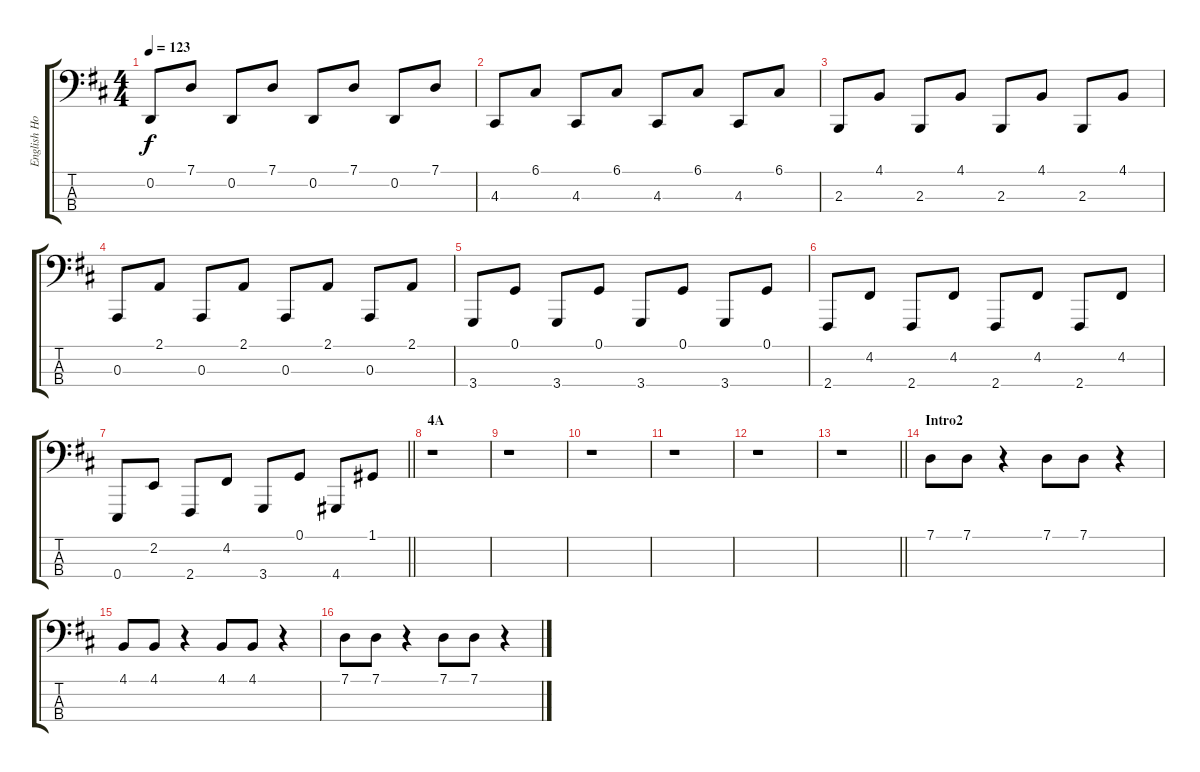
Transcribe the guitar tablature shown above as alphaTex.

\track ("English Horn" "English Ho") {instrument englishhorn}
\staff {score tabs}
\tuning (G2 D2 A1 E1) {hide}
\ts (4 4)
\tempo 123
\clef f4
\ks d
0.2.8{dy f} 7.1.8 0.2.8 7.1.8 0.2.8 7.1.8 0.2.8 7.1.8 |
4.3.8 6.1.8 4.3.8 6.1.8 4.3.8 6.1.8 4.3.8 6.1.8 |
2.3.8 4.1.8 2.3.8 4.1.8 2.3.8 4.1.8 2.3.8 4.1.8 |
0.3.8 2.1.8 0.3.8 2.1.8 0.3.8 2.1.8 0.3.8 2.1.8 |
3.4.8 0.1.8 3.4.8 0.1.8 3.4.8 0.1.8 3.4.8 0.1.8 |
2.4.8 4.2.8 2.4.8 4.2.8 2.4.8 4.2.8 2.4.8 4.2.8 |
\barLineRight lightlight
0.4.8 2.2.8 2.4.8 4.2.8 3.4.8 0.1.8 4.4.8 1.1.8 |
\section ("" "4A")
r.1 |
r.1 |
r.1 |
r.1 |
r.1 |
\barLineRight lightlight
r.1 |
\section ("" "Intro2")
7.1.8 7.1.8 r.4 7.1.8 7.1.8 r.4 |
4.1.8 4.1.8 r.4 4.1.8 4.1.8 r.4 |
7.1.8 7.1.8 r.4 7.1.8 7.1.8 r.4
